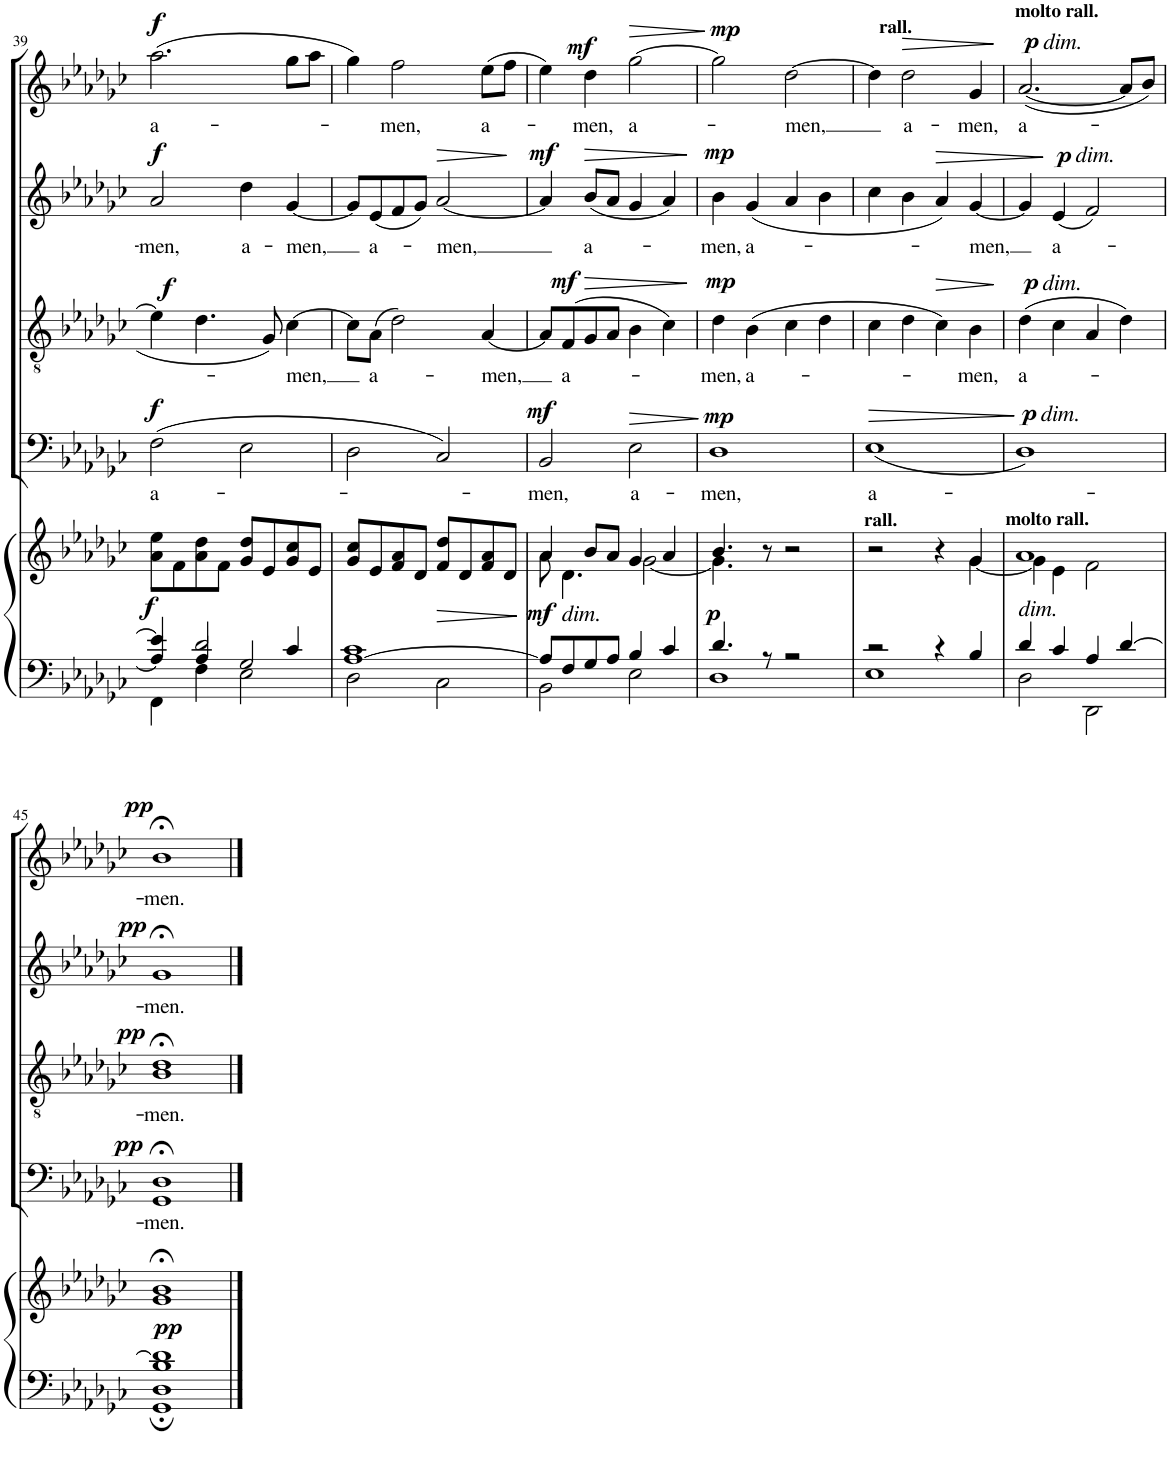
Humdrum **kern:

**kern	**kern	**dynam	**kern	**text	**dynam	**kern	**text	**dynam	**kern	**text	**dynam	**kern	**text	**dynam
*part5	*part5	*part5	*part4	*part4	*part4	*part3	*part3	*part3	*part2	*part2	*part2	*part1	*part1	*part1
*staff6	*staff5	*staff5/6	*staff4	*staff4	*staff4	*staff3	*staff3	*staff3	*staff2	*staff2	*staff2	*staff1	*staff1	*staff1
*I"Organ	*	*	*I"Bass	*	*	*I"Tenor	*	*	*I"Alto	*	*	*I"Soprano	*	*
!!LO:PB:g=z
*clefF4	*clefG2	*	*clefF4	*	*	*clefGv2	*	*	*clefG2	*	*	*clefG2	*	*
*k[b-e-a-d-g-c-]	*k[b-e-a-d-g-c-]	*	*k[b-e-a-d-g-c-]	*	*	*k[b-e-a-d-g-c-]	*	*	*k[b-e-a-d-g-c-]	*	*	*k[b-e-a-d-g-c-]	*	*
*M4/4	*M4/4	*	*M4/4	*	*	*M4/4	*	*	*M4/4	*	*	*M4/4	*	*
=39	=39	=39	=39	=39	=39	=39	=39	=39	=39	=39	=39	=39	=39	=39
*^	*	*	*	*	*	*	*	*	*	*	*	*	*	*
*	*^	*	*	*	*	*	*	*	*	*	*	*	*	*	*
!	!	!	!	!LO:DY:b	!	!LO:LY:b	!LO:DY:a	!	!	!LO:DY:a	!	!LO:LY:b	!LO:DY:a	!	!LO:LY:b	!LO:DY:a
4e-/]	4FF\	4A-/]	8a-\ 8ee-\L	f	(2F\	a-	f	4e-\]	.	f	2a-/	-men,	f	(2.aa-\	a-	f
.	.	.	8f\	.	.	.	.	.	.	.	.	.	.	.	.	.
2d-/	4F\	4A-/	8a-\ 8dd-\	.	.	.	.	4.d-\	.	.	.	.	.	.	.	.
.	.	.	8f\J	.	.	.	.	.	.	.	.	.	.	.	.	.
!	!	!	!	!	!	!	!	!	!	!	!	!LO:LY:b	!	!	!	!
.	2E-\	2G-/	8g-/ 8dd-/L	.	2E-\	.	.	.	.	.	4dd-\	a-	.	.	.	.
.	.	.	8e-/	.	.	.	.	8G-/	.	.	.	.	.	.	.	.
!	!	!	!	!	!	!	!	!	!LO:LY:b	!	!	!LO:LY:b	!	!	!	!
4c-/	.	.	8g-/ 8cc-/	.	.	.	.	[4c-\	-men,	.	[4g-/	-men,	.	8gg-\L	.	.
.	.	.	8e-/J	.	.	.	.	.	.	.	.	.	.	8aa-\J	.	.
*	*v	*v	*	*	*	*	*	*	*	*	*	*	*	*	*	*
=40	=40	=40	=40	=40	=40	=40	=40	=40	=40	=40	=40	=40	=40	=40	=40
[1A- 1c-	2D-\	8g-/ 8cc-/L	.	2D-\	.	.	8c-\L]	.	.	8g-/L]	.	.	4gg-\)	.	.
!	!	!	!	!	!	!	!	!LO:LY:b	!	!	!LO:LY:b	!	!	!	!
.	.	8e-/	.	.	.	.	(8A-\J	a-	.	(8e-/	a-	.	.	.	.
!	!	!	!	!	!	!	!	!	!	!	!	!	!	!LO:LY:b	!
.	.	8f/ 8a-/	.	.	.	.	2d-\)	.	.	8f/	.	.	2ff\	-men,	.
.	.	8d-/J	.	.	.	.	.	.	.	8g-/J)	.	.	.	.	.
!	!	!	!LO:HP:b	!	!	!	!	!	!	!	!LO:LY:b	!LO:HP:b	!	!	!
.	2C-\	8f/ 8dd-/L	>	2C-/)	.	.	.	.	.	[2a-/	-men,	>	.	.	.
.	.	8d-/	.	.	.	.	.	.	.	.	.	.	.	.	.
!	!	!	!	!	!	!	!	!LO:LY:b	!LO:DY:a	!	!	!	!	!LO:LY:b	!LO:DY:a
.	.	8f/ 8a-/	.	.	.	.	[4A-/	-men,	mf	.	.	.	(8ee-\L	a-	mf
.	.	8d-/J	.	.	.	.	.	.	.	.	.	.	8ff\J	.	.
*v	*v	*	*	*	*	*	*	*	*	*	*	*	*	*	*
.	.	]	.	.	.	.	.	.	.	.	]	.	.	.
=41	=41	=41	=41	=41	=41	=41	=41	=41	=41	=41	=41	=41	=41	=41
*^	*^	*	*	*	*	*	*	*	*	*	*	*	*	*
!	!	!LO:TX:b:i:t=dim.	!	!	!	!	!	!	!	!	!	!	!	!	!	!
!	!	!	!	!LO:DY:b	!	!LO:LY:b	!LO:DY:a	!	!	!	!	!	!LO:DY:a	!	!	!
8A-/L]	2BB-\	4a-/	8a-\	mf	2BB-/	-men,	mf	8A-/L]	.	.	4a-/]	.	mf	4ee-\)	.	.
!	!	!	!	!	!	!	!	!	!LO:LY:b	!	!	!	!	!	!	!
8F/	.	.	4.d-\	.	.	.	.	(8F/	a-	.	.	.	.	.	.	.
!	!	!	!	!	!	!	!	!	!	!LO:HP:b	!	!LO:LY:b	!LO:HP:b	!	!LO:LY:b	!
8G-/	.	8b-/L	.	.	.	.	.	8G-/	.	>	(8b-/L	a-	>	4dd-\	-men,	.
8A-/J	.	8a-/J	.	.	.	.	.	8A-/J	.	.	8a-/J	.	.	.	.	.
!	!	!	!	!	!	!LO:LY:b	!LO:HP:b	!	!	!	!	!	!	!	!LO:LY:b	!LO:HP:b
4B-/	2E-\	4g-/	[2g-\	.	2E-\	a-	>	4B-\	.	.	4g-/	.	.	[2gg-\	a-	>
4c-/	.	4a-/	.	.	.	.	.	4c-\)	.	.	4a-/)	.	.	.	.	.
*v	*v	*	*	*	*	*	*	*	*	*	*	*	*	*	*	*
*	*v	*v	*	*	*	*	*	*	*	*	*	*	*	*	*
.	.	.	.	.	]	.	.	]	.	.	]	.	.	]
=42	=42	=42	=42	=42	=42	=42	=42	=42	=42	=42	=42	=42	=42	=42
*^	*^	*	*	*	*	*	*	*	*	*	*	*	*	*
!	!	!	!	!LO:DY:b	!	!LO:LY:b	!LO:DY:a	!	!LO:LY:b	!LO:DY:a	!	!LO:LY:b	!LO:DY:a	!	!	!LO:DY:a
4.d-/	1D-	4.b-/	4.g-\]	p	1D-	-men,	mp	4d-\	-men,	mp	4b-\	-men,	mp	2gg-\]	.	mp
!	!	!	!	!	!	!	!	!	!LO:LY:b	!	!	!LO:LY:b	!	!	!	!
.	.	.	.	.	.	.	.	(4B-\	a-	.	(<4g-/	a-	.	.	.	.
8r	.	8r	2ryy	.	.	.	.	.	.	.	.	.	.	.	.	.
!	!	!	!	!	!	!	!	!	!	!	!	!	!	!	!LO:LY:b	!
2r	.	2r	.	.	.	.	.	4c-\	.	.	4a-/	.	.	[2dd-\	-men,	.
.	.	.	.	.	.	.	.	4d-\	.	.	4b-\	.	.	.	.	.
.	.	.	8ryy	.	.	.	.	.	.	.	.	.	.	.	.	.
=43	=43	=43	=43	=43	=43	=43	=43	=43	=43	=43	=43	=43	=43	=43	=43	=43
!	!	!	!	!	!	!	!	!	!	!	!	!	!	!LO:TX:a:B:t=rall.	!	!
!	!	!	!	!	!	!	!	!	!	!	!	!	!	!LO:TX:b:B:t=rall.	!	!
!	!	!	!	!	!	!LO:LY:b	!LO:HP:b	!	!	!	!	!	!	!	!	!
2r	1E-	2r	2.ryy	.	(<1E-	a-	>	4c-\	.	.	4cc-\	.	.	4dd-\]	.	.
!	!	!	!	!	!	!	!	!	!	!	!	!	!	!	!LO:LY:b	!LO:HP:b
.	.	.	.	.	.	.	.	4d-\	.	.	4b-\	.	.	2dd-\	a-	>
!	!	!	!	!	!	!	!	!	!	!LO:HP:b	!	!	!LO:HP:b	!	!	!
4r	.	4r	.	.	.	.	.	4c-\)	.	>	4a-/)	.	>	.	.	.
!	!	!	!	!	!	!	!	!	!LO:LY:b	!	!	!LO:LY:b	!	!	!LO:LY:b	!
4B-/	.	4g-/	[4g-\	.	.	.	.	4B-\	-men,	.	[4g-/	-men,	.	4g-/	-men,	.
*v	*v	*	*	*	*	*	*	*	*	*	*	*	*	*	*	*
*	*v	*v	*	*	*	*	*	*	*	*	*	*	*	*	*
.	.	.	.	.	]	.	.	]	.	.	.	.	.	]
=44	=44	=44	=44	=44	=44	=44	=44	=44	=44	=44	=44	=44	=44	=44
*^	*^	*	*	*	*	*	*	*	*	*	*	*	*	*
!	!	!	!	!	!	!	!	!	!	!	!	!	!	!LO:TX:b:B:t=molto rall.	!	!
!	!	!	!	!	!	!	!	!	!	!	!	!	!	!LO:TX:a:B:t=molto rall.	!	!
!	!	!	!	!	!	!	!	!	!	!	!	!	!	!LO:TX:a:i:t=dim.	!	!
!	!	!	!	!	!	!	!	!LO:TX:a:i:t=dim.	!	!	!	!	!	!	!	!
!	!	!	!	!	!LO:TX:a:i:t=dim.	!	!	!	!	!	!	!	!	!	!	!
!	!	!LO:TX:b:i:t=dim.	!	!	!	!	!	!	!	!	!	!	!	!	!	!
!	!	!	!	!	!	!	!LO:DY:a	!	!LO:LY:b	!LO:DY:a	!	!	!	!	!LO:LY:b	!LO:DY:a
4d-/	2D-\	1a-	4g-\]	.	1D-)	.	p	(4d-\	a-	p	4g-/]	.	.	([2.a-/	a-	p
!	!	!	!	!	!	!	!	!	!	!	!LO:TX:a:i:t=dim.	!	!	!	!	!
!	!	!	!	!	!	!	!	!	!	!	!	!LO:LY:b	!LO:DY:n=1:a	!	!	!
4c-/	.	.	4e-\	.	.	.	.	4c-\	.	.	(4e-/	a-	] p	.	.	.
4A-/	2DD-\	.	2f\	.	.	.	.	4A-/	.	.	2f/)	.	.	.	.	.
[4d-/	.	.	.	.	.	.	.	4d-\)	.	.	.	.	.	8a-/L]	.	.
.	.	.	.	.	.	.	.	.	.	.	.	.	.	8b-/J)	.	.
*	*	*v	*v	*	*	*	*	*	*	*	*	*	*	*	*	*
!!LO:LB:g=z
=45	=45	=45	=45	=45	=45	=45	=45	=45	=45	=45	=45	=45	=45	=45	=45
!	!	!	!LO:DY:b	!	!LO:LY:b	!LO:DY:a	!	!LO:LY:b	!LO:DY:a	!	!LO:LY:b	!LO:DY:a	!	!LO:LY:b	!LO:DY:a
*	*	*	*	*^	*	*	*^	*	*	*	*	*	*	*	*
1B- 1d-]	1GG-; 1D-;	1g-;< 1b-;<	pp	1D-;<	1GG-	-men.	pp	1d-;<	1B-	-men.	pp	1g-;<	-men.	pp	1b-;<	-men.	pp
*	*	*	*	*v	*v	*	*	*	*	*	*	*	*	*	*	*	*
*v	*v	*	*	*	*	*	*v	*v	*	*	*	*	*	*	*	*
==	==	==	==	==	==	==	==	==	==	==	==	==	==	==
*-	*-	*-	*-	*-	*-	*-	*-	*-	*-	*-	*-	*-	*-	*-
